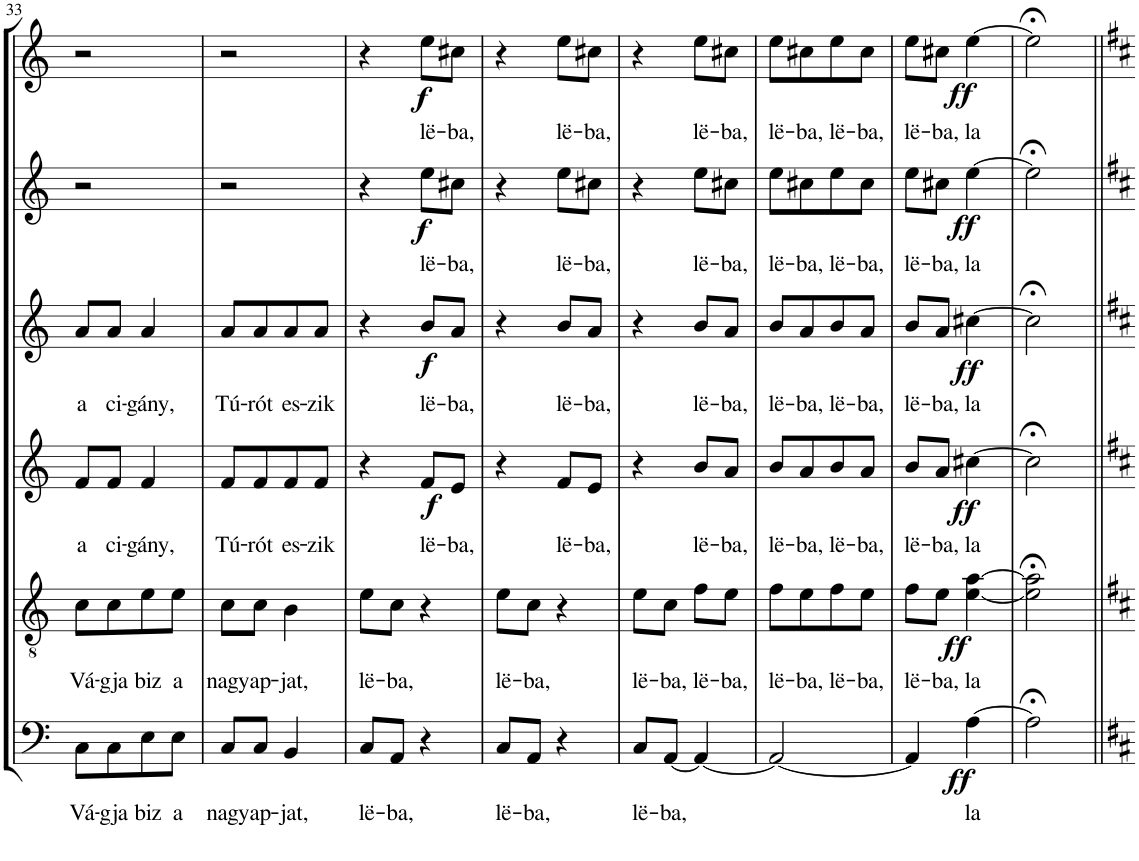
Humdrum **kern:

**kern	**text	**dynam	**kern	**text	**dynam	**kern	**text	**dynam	**kern	**text	**dynam	**kern	**text	**dynam	**kern	**text	**dynam
*part6	*part6	*part6	*part5	*part5	*part5	*part4	*part4	*part4	*part3	*part3	*part3	*part2	*part2	*part2	*part1	*part1	*part1
*staff6	*staff6	*staff6	*staff5	*staff5	*staff5	*staff4	*staff4	*staff4	*staff3	*staff3	*staff3	*staff2	*staff2	*staff2	*staff1	*staff1	*staff1
*I"Bassi	*	*	*I"Tenori	*	*	*I"Contralti II	*	*	*I"Contralti I	*	*	*I"Soprani II	*	*	*I"Soprani I	*	*
!!LO:PB:g=z
*clefF4	*	*	*clefGv2	*	*	*clefG2	*	*	*clefG2	*	*	*clefG2	*	*	*clefG2	*	*
*	*	*	*	*	*	*	*	*	*	*	*	*Trd1c2	*	*	*Trd1c2	*	*
*k[]	*	*	*k[]	*	*	*k[]	*	*	*k[]	*	*	*k[]	*	*	*k[]	*	*
*M2/4	*	*	*M2/4	*	*	*M2/4	*	*	*M2/4	*	*	*M2/4	*	*	*M2/4	*	*
=33	=33	=33	=33	=33	=33	=33	=33	=33	=33	=33	=33	=33	=33	=33	=33	=33	=33
!	!LO:LY:b	!	!	!LO:LY:b	!	!	!LO:LY:b	!	!	!LO:LY:b	!	!	!	!	!	!	!
8C\L	Vá-	.	8c\L	Vá-	.	8f/L	a	.	8a/L	a	.	2r	.	.	2r	.	.
!	!LO:LY:b	!	!	!LO:LY:b	!	!	!LO:LY:b	!	!	!LO:LY:b	!	!	!	!	!	!	!
8C\	-gja	.	8c\	-gja	.	8f/J	ci-	.	8a/J	ci-	.	.	.	.	.	.	.
!	!LO:LY:b	!	!	!LO:LY:b	!	!	!LO:LY:b	!	!	!LO:LY:b	!	!	!	!	!	!	!
8E\	biz	.	8e\	biz	.	4f/	-gány,	.	4a/	-gány,	.	.	.	.	.	.	.
!	!LO:LY:b	!	!	!LO:LY:b	!	!	!	!	!	!	!	!	!	!	!	!	!
8E\J	a	.	8e\J	a	.	.	.	.	.	.	.	.	.	.	.	.	.
=34	=34	=34	=34	=34	=34	=34	=34	=34	=34	=34	=34	=34	=34	=34	=34	=34	=34
!	!LO:LY:b	!	!	!LO:LY:b	!	!	!LO:LY:b	!	!	!LO:LY:b	!	!	!	!	!	!	!
8C/L	nagy	.	8c\L	nagy	.	8f/L	Tú-	.	8a/L	Tú-	.	2r	.	.	2r	.	.
!	!LO:LY:b	!	!	!LO:LY:b	!	!	!LO:LY:b	!	!	!LO:LY:b	!	!	!	!	!	!	!
8C/J	ap-	.	8c\J	ap-	.	8f/	-rót	.	8a/	-rót	.	.	.	.	.	.	.
!	!LO:LY:b	!	!	!LO:LY:b	!	!	!LO:LY:b	!	!	!LO:LY:b	!	!	!	!	!	!	!
4BB/	-jat,	.	4B\	-jat,	.	8f/	es-	.	8a/	es-	.	.	.	.	.	.	.
!	!	!	!	!	!	!	!LO:LY:b	!	!	!LO:LY:b	!	!	!	!	!	!	!
.	.	.	.	.	.	8f/J	-zik	.	8a/J	-zik	.	.	.	.	.	.	.
=35	=35	=35	=35	=35	=35	=35	=35	=35	=35	=35	=35	=35	=35	=35	=35	=35	=35
!	!LO:LY:b	!	!	!LO:LY:b	!	!	!	!	!	!	!	!	!	!	!	!	!
8C/L	lë-	.	8e\L	lë-	.	4r	.	.	4r	.	.	4r	.	.	4r	.	.
!	!LO:LY:b	!	!	!LO:LY:b	!	!	!	!	!	!	!	!	!	!	!	!	!
8AA/J	-ba,	.	8c\J	-ba,	.	.	.	.	.	.	.	.	.	.	.	.	.
!	!	!	!	!	!	!	!LO:LY:b	!LO:DY:b	!	!LO:LY:b	!LO:DY:b	!	!LO:LY:b	!LO:DY:b	!	!LO:LY:b	!LO:DY:b
4r	.	.	4r	.	.	8f/L	lë-	f	8b/L	lë-	f	8ee\L	lë-	f	8ee\L	lë-	f
!	!	!	!	!	!	!	!LO:LY:b	!	!	!LO:LY:b	!	!	!LO:LY:b	!	!	!LO:LY:b	!
.	.	.	.	.	.	8e/J	-ba,	.	8a/J	-ba,	.	8cc#X\J	-ba,	.	8cc#X\J	-ba,	.
=36	=36	=36	=36	=36	=36	=36	=36	=36	=36	=36	=36	=36	=36	=36	=36	=36	=36
!	!LO:LY:b	!	!	!LO:LY:b	!	!	!	!	!	!	!	!	!	!	!	!	!
8C/L	lë-	.	8e\L	lë-	.	4r	.	.	4r	.	.	4r	.	.	4r	.	.
!	!LO:LY:b	!	!	!LO:LY:b	!	!	!	!	!	!	!	!	!	!	!	!	!
8AA/J	-ba,	.	8c\J	-ba,	.	.	.	.	.	.	.	.	.	.	.	.	.
!	!	!	!	!	!	!	!LO:LY:b	!	!	!LO:LY:b	!	!	!LO:LY:b	!	!	!LO:LY:b	!
4r	.	.	4r	.	.	8f/L	lë-	.	8b/L	lë-	.	8ee\L	lë-	.	8ee\L	lë-	.
!	!	!	!	!	!	!	!LO:LY:b	!	!	!LO:LY:b	!	!	!LO:LY:b	!	!	!LO:LY:b	!
.	.	.	.	.	.	8e/J	-ba,	.	8a/J	-ba,	.	8cc#X\J	-ba,	.	8cc#X\J	-ba,	.
=37	=37	=37	=37	=37	=37	=37	=37	=37	=37	=37	=37	=37	=37	=37	=37	=37	=37
!	!LO:LY:b	!	!	!LO:LY:b	!	!	!	!	!	!	!	!	!	!	!	!	!
8C/L	lë-	.	8e\L	lë-	.	4r	.	.	4r	.	.	4r	.	.	4r	.	.
!	!LO:LY:b	!	!	!LO:LY:b	!	!	!	!	!	!	!	!	!	!	!	!	!
[8AA/J	-ba,	.	8c\J	-ba,	.	.	.	.	.	.	.	.	.	.	.	.	.
!	!	!	!	!LO:LY:b	!	!	!LO:LY:b	!	!	!LO:LY:b	!	!	!LO:LY:b	!	!	!LO:LY:b	!
4AA/_	.	.	8f\L	lë-	.	8b/L	lë-	.	8b/L	lë-	.	8ee\L	lë-	.	8ee\L	lë-	.
!	!	!	!	!LO:LY:b	!	!	!LO:LY:b	!	!	!LO:LY:b	!	!	!LO:LY:b	!	!	!LO:LY:b	!
.	.	.	8e\J	-ba,	.	8a/J	-ba,	.	8a/J	-ba,	.	8cc#X\J	-ba,	.	8cc#X\J	-ba,	.
=38	=38	=38	=38	=38	=38	=38	=38	=38	=38	=38	=38	=38	=38	=38	=38	=38	=38
!	!	!	!	!LO:LY:b	!	!	!LO:LY:b	!	!	!LO:LY:b	!	!	!LO:LY:b	!	!	!LO:LY:b	!
2AA/_	.	.	8f\L	lë-	.	8b/L	lë-	.	8b/L	lë-	.	8ee\L	lë-	.	8ee\L	lë-	.
!	!	!	!	!LO:LY:b	!	!	!LO:LY:b	!	!	!LO:LY:b	!	!	!LO:LY:b	!	!	!LO:LY:b	!
.	.	.	8e\	-ba,	.	8a/	-ba,	.	8a/	-ba,	.	8cc#X\	-ba,	.	8cc#X\	-ba,	.
!	!	!	!	!LO:LY:b	!	!	!LO:LY:b	!	!	!LO:LY:b	!	!	!LO:LY:b	!	!	!LO:LY:b	!
.	.	.	8f\	lë-	.	8b/	lë-	.	8b/	lë-	.	8ee\	lë-	.	8ee\	lë-	.
!	!	!	!	!LO:LY:b	!	!	!LO:LY:b	!	!	!LO:LY:b	!	!	!LO:LY:b	!	!	!LO:LY:b	!
.	.	.	8e\J	-ba,	.	8a/J	-ba,	.	8a/J	-ba,	.	8cc#\J	-ba,	.	8cc#\J	-ba,	.
=39	=39	=39	=39	=39	=39	=39	=39	=39	=39	=39	=39	=39	=39	=39	=39	=39	=39
!	!	!	!	!LO:LY:b	!	!	!LO:LY:b	!	!	!LO:LY:b	!	!	!LO:LY:b	!	!	!LO:LY:b	!
4AA/]	.	.	8f\L	lë-	.	8b/L	lë-	.	8b/L	lë-	.	8ee\L	lë-	.	8ee\L	lë-	.
!	!	!	!	!LO:LY:b	!	!	!LO:LY:b	!	!	!LO:LY:b	!	!	!LO:LY:b	!	!	!LO:LY:b	!
.	.	.	8e\J	-ba,	.	8a/J	-ba,	.	8a/J	-ba,	.	8cc#X\J	-ba,	.	8cc#X\J	-ba,	.
!	!LO:LY:b	!LO:DY:b	!	!LO:LY:b	!LO:DY:b	!	!LO:LY:b	!LO:DY:b	!	!LO:LY:b	!LO:DY:b	!	!LO:LY:b	!LO:DY:b	!	!LO:LY:b	!LO:DY:b
[4A\	la	ff	[4e\ [4a\	la	ff	[4cc#X\	la	ff	[4cc#X\	la	ff	[4ee\	la	ff	[4ee\	la	ff
=40	=40	=40	=40	=40	=40	=40	=40	=40	=40	=40	=40	=40	=40	=40	=40	=40	=40
2A;<\]	.	.	2e\];< 2a\];<	.	.	2cc#;<\]	.	.	2cc#;<\]	.	.	2ee;<\]	.	.	2ee;<\]	.	.
=||	=||	=||	=||	=||	=||	=||	=||	=||	=||	=||	=||	=||	=||	=||	=||	=||	=||
*-	*-	*-	*-	*-	*-	*-	*-	*-	*-	*-	*-	*-	*-	*-	*-	*-	*-
